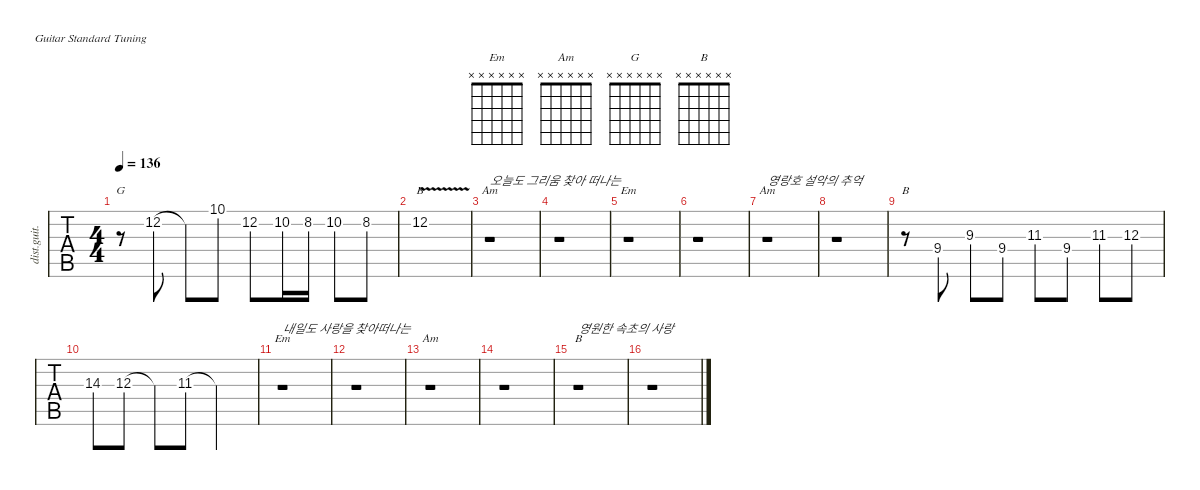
\defaultSystemsLayout 4
\hideDynamics
\bracketExtendMode nobrackets
\track ("Distortion Guitar" "dist.guit.") {mute instrument distortionguitar}
\staff {tabs}
\tuning (E4 B3 G3 D3 A2 E2)
\chord ("Em" x x x x x x)
\chord ("Am" x x x x x x)
\chord ("G" x x x x x x)
\chord ("B" x 12 x x x x) {firstfret 12 showdiagram false showfingering false}
\chord ("B" x x x x x x)
\ts (4 4)
\tempo 136
\clef g2
\ks c
r.8{ch "G" dy mf} 12.2.8 12.2{t}.8 10.1.8 12.2.8 10.2.16 8.2.16 10.2.8 8.2.8 |
12.2{v}.1{ch "B"} |
r.1{ch "Am" txt "오늘도 그리움 찾아 떠나는"} |
r.1 |
r.1{ch "Em"} |
r.1 |
r.1{ch "Am" txt "영랑호 설악의 추억"} |
r.1 |
r.8{ch "B"} 9.4.8 9.3.8 9.4.8 11.3{acc #}.8 9.4.8 11.3{acc #}.8 12.3.8 |
14.3.8 12.3.8 12.3{t}.8 11.3{acc #}.8 11.3{t acc #}.2 |
r.1{ch "Em" txt "내일도 사랑을 찾아떠나는"} |
r.1 |
r.1{ch "Am"} |
r.1 |
r.1{ch "B" txt "영원한 속초의 사랑"} |
r.1
